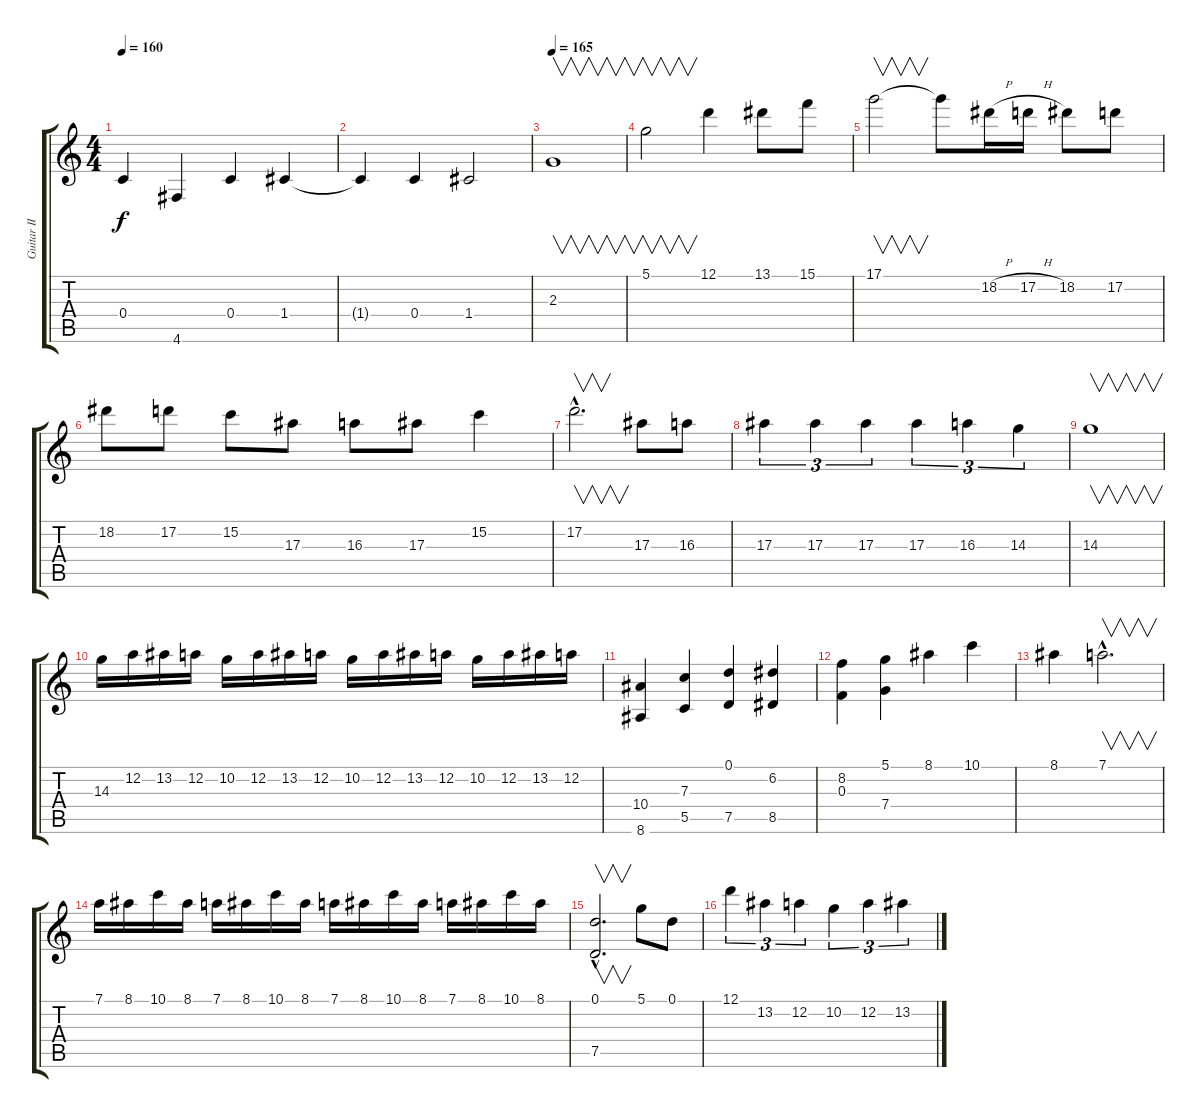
\track ("Guitar II" "Guitar II") {instrument distortionguitar}
\staff {score tabs}
\tuning (D4 A3 F3 C3 G2 D2) {hide}
\ts (4 4)
\tempo 160
\clef g2
\ks c
0.4.4{dy f} 4.6.4 0.4.4 1.4.4 |
1.4{t}.4 0.4.4 1.4.2 |
\tempo 165
2.3.1{v} |
5.1.2{v} 12.1.4 13.1.8 15.1.8 |
17.1.2{v} 17.1{t}.8 18.2{h}.16 17.2{h}.16 18.2.8 17.2.8 |
18.2.8 17.2.8 15.2.8 17.3.8 16.3.8 17.3.8 15.2.4 |
17.2{hac}.2{v d} 17.3.8 16.3.8 |
17.3.4{tu (3 2)} 17.3.4{tu (3 2)} 17.3.4{tu (3 2)} 17.3.4{tu (3 2)} 16.3.4{tu (3 2)} 14.3.4{tu (3 2)} |
14.3.1{v} |
14.3.16 12.2.16 13.2.16 12.2.16 10.2.16 12.2.16 13.2.16 12.2.16 10.2.16 12.2.16 13.2.16 12.2.16 10.2.16 12.2.16 13.2.16 12.2.16 |
(10.4 8.6).4 (7.3 5.5).4 (0.1 7.5).4 (6.2 8.5).4 |
(8.2 0.3).4 (5.1 7.4).4 8.1.4 10.1.4 |
8.1.4 7.1{hac}.2{v d} |
7.1.16 8.1.16 10.1.16 8.1.16 7.1.16 8.1.16 10.1.16 8.1.16 7.1.16 8.1.16 10.1.16 8.1.16 7.1.16 8.1.16 10.1.16 8.1.16 |
(0.1{hac} 7.5{hac}).2{v d} 5.1.8 0.1.8 |
12.1.4{tu (3 2)} 13.2.4{tu (3 2)} 12.2.4{tu (3 2)} 10.2.4{tu (3 2)} 12.2.4{tu (3 2)} 13.2.4{tu (3 2)}
